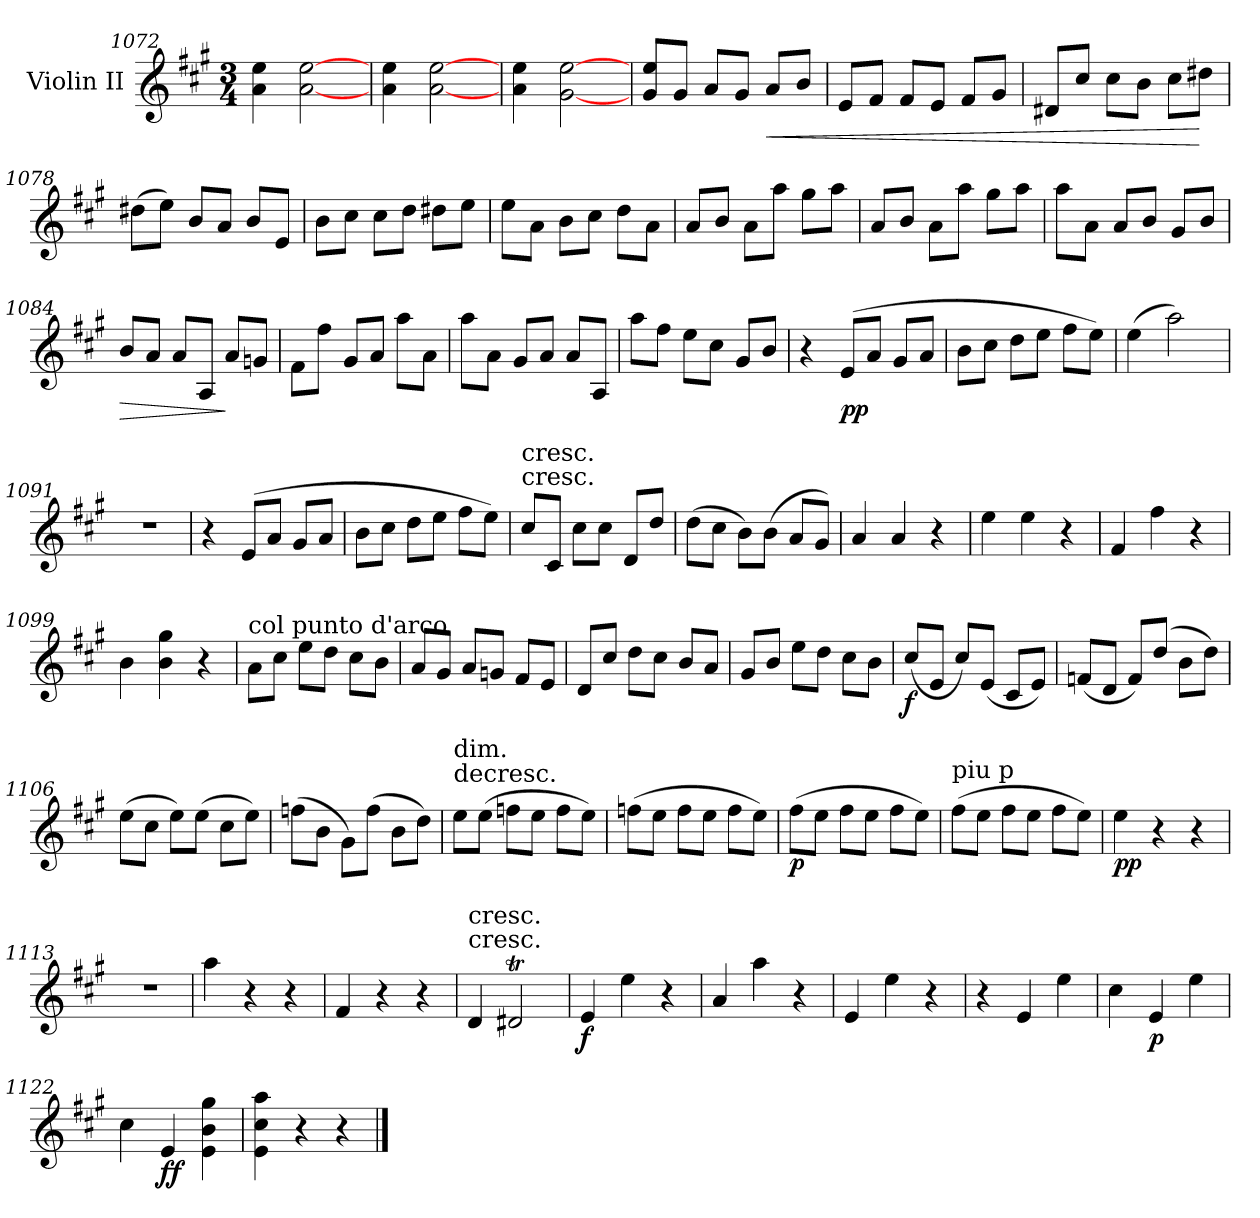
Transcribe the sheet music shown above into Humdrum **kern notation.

**kern	**dynam
*part1	*part1
*staff1	*staff1
*I"Violin II	*
*I'Vln	*
*clefG2	*
*k[f#c#g#]	*
*A:	*
*M3/4	*
=1072	=1072
4a 4ee	.
[2a [2ee	.
=1073	=1073
4a 4ee	.
[2a [2ee	.
=1074	=1074
4a 4ee	.
[2g# [2ee	.
=1075	=1075
8g#/ 8ee/L	.
8g#/J	.
8a/L	.
8g#/J	.
!	!LO:HP:b
8a/L	<
8b/J	.
=1076	=1076
8e/L	.
8f#/J	.
8f#/L	.
8e/J	.
8f#/L	.
8g#/J	.
=1077	=1077
8d#X/L	.
8cc#/J	.
8cc#\L	.
8b\J	.
8cc#\L	.
8dd#X\J	[
=1078	=1078
(8dd#X\L	.
8ee\J)	.
8b/L	.
8a/J	.
8b/L	.
8e/J	.
=1079	=1079
8b\L	.
8cc#\J	.
8cc#\L	.
8dd\J	.
8dd#X\L	.
8ee\J	.
=1080	=1080
8ee\L	.
8a\J	.
8b\L	.
8cc#\J	.
8dd\L	.
8a\J	.
=1081	=1081
8a/L	.
8b/J	.
8a\L	.
8aa\J	.
8gg#\L	.
8aa\J	.
=1082	=1082
8a/L	.
8b/J	.
8a\L	.
8aa\J	.
8gg#\L	.
8aa\J	.
=1083	=1083
8aa\L	.
8a\J	.
8a/L	.
8b/J	.
8g#/L	.
8b/J	.
=1084	=1084
!	!LO:HP:b
8b/L	>
8a/J	.
8a/L	.
8A/J	.
8a/L	]
8gn/J	.
=1085	=1085
8f#\L	.
8ff#\J	.
8g#/L	.
8a/J	.
8aa\L	.
8a\J	.
=1086	=1086
8aa\L	.
8a\J	.
8g#/L	.
8a/J	.
8a/L	.
8A/J	.
=1087	=1087
8aa\L	.
8ff#\J	.
8ee\L	.
8cc#\J	.
8g#/L	.
8b/J	.
=1088	=1088
4r	.
(8e/L	pp
8a/J	.
8g#/L	.
8a/J	.
=1089	=1089
8b\L	.
8cc#\J	.
8dd\L	.
8ee\J	.
8ff#\L	.
8ee\J)	.
=1090	=1090
(4ee	.
2aa)	.
=1091	=1091
2.r	.
=1092	=1092
4r	.
(8e/L	.
8a/J	.
8g#/L	.
8a/J	.
=1093	=1093
8b\L	.
8cc#\J	.
8dd\L	.
8ee\J	.
8ff#\L	.
8ee\J)	.
=1094	=1094
!LO:TX:t=cresc.	!
!LO:TX:a:t=cresc.	!
8cc#/L	.
8c#/J	.
8cc#\L	.
8cc#\J	.
8d/L	.
8dd/J	.
=1095	=1095
(8dd\L	.
8cc#\J	.
8b\L)	.
(8b\J	.
8a/L	.
8g#/J)	.
=1096	=1096
4a	.
4a	.
4r	.
=1097	=1097
4ee	.
4ee	.
4r	.
=1098	=1098
4f#	.
4ff#	.
4r	.
=1099	=1099
4b	.
4b 4gg#	.
4r	.
=1100	=1100
!LO:TX:a:t=col punto d'arco	!
8a\L	.
8cc#\J	.
8ee\L	.
8dd\J	.
8cc#\L	.
8b\J	.
=1101	=1101
8a/L	.
8g#/J	.
8a/L	.
8gn/J	.
8f#/L	.
8e/J	.
=1102	=1102
8d/L	.
8cc#/J	.
8dd\L	.
8cc#\J	.
8b/L	.
8a/J	.
=1103	=1103
8g#/L	.
8b/J	.
8ee\L	.
8dd\J	.
8cc#\L	.
8b\J	.
=1104	=1104
(8cc#/L	f
8e/J	.
8cc#/L)	.
(8e/J	.
8c#/L	.
8e/J)	.
=1105	=1105
(8fn/L	.
8d/J	.
8f/L)	.
(8dd/J	.
8b\L	.
8dd\J)	.
=1106	=1106
(8ee\L	.
8cc#\J	.
8ee\L)	.
(8ee\J	.
8cc#\L	.
8ee\J)	.
=1107	=1107
(8ffn\L	.
8b\J	.
8g#\L)	.
(8ff\J	.
8b\L	.
8dd\J)	.
=1108	=1108
!LO:TX:t=decresc.	!
!LO:TX:a:t=dim.	!
8ee\L	.
(8ee\J	.
8ffn\L	.
8ee\J	.
8ff\L	.
8ee\J)	.
=1109	=1109
(8ffn\L	.
8ee\J	.
8ff\L	.
8ee\J	.
8ff\L	.
8ee\J)	.
=1110	=1110
(8ff#\L	p
8ee\J	.
8ff#\L	.
8ee\J	.
8ff#\L	.
8ee\J)	.
=1111	=1111
!LO:TX:a:t=piu p	!
(8ff#\L	.
8ee\J	.
8ff#\L	.
8ee\J	.
8ff#\L	.
8ee\J)	.
=1112	=1112
4ee	pp
4r	.
4r	.
=1113	=1113
2.r	.
=1114	=1114
4aa	.
4r	.
4r	.
=1115	=1115
4f#	.
4r	.
4r	.
=1116	=1116
!LO:TX:t=cresc.	!
!LO:TX:a:t=cresc.	!
4d	.
2d#Xt	.
=1117	=1117
4e	f
4ee	.
4r	.
=1118	=1118
4a	.
4aa	.
4r	.
=1119	=1119
4e	.
4ee	.
4r	.
=1120	=1120
4r	.
4e	.
4ee	.
=1121	=1121
4cc#	.
4e	p
4ee	.
=1122	=1122
4cc#	.
4e	ff
4e 4b 4gg#	.
=1123	=1123
4e 4cc# 4aa	.
4r	.
4r	.
==	==
*-	*-
